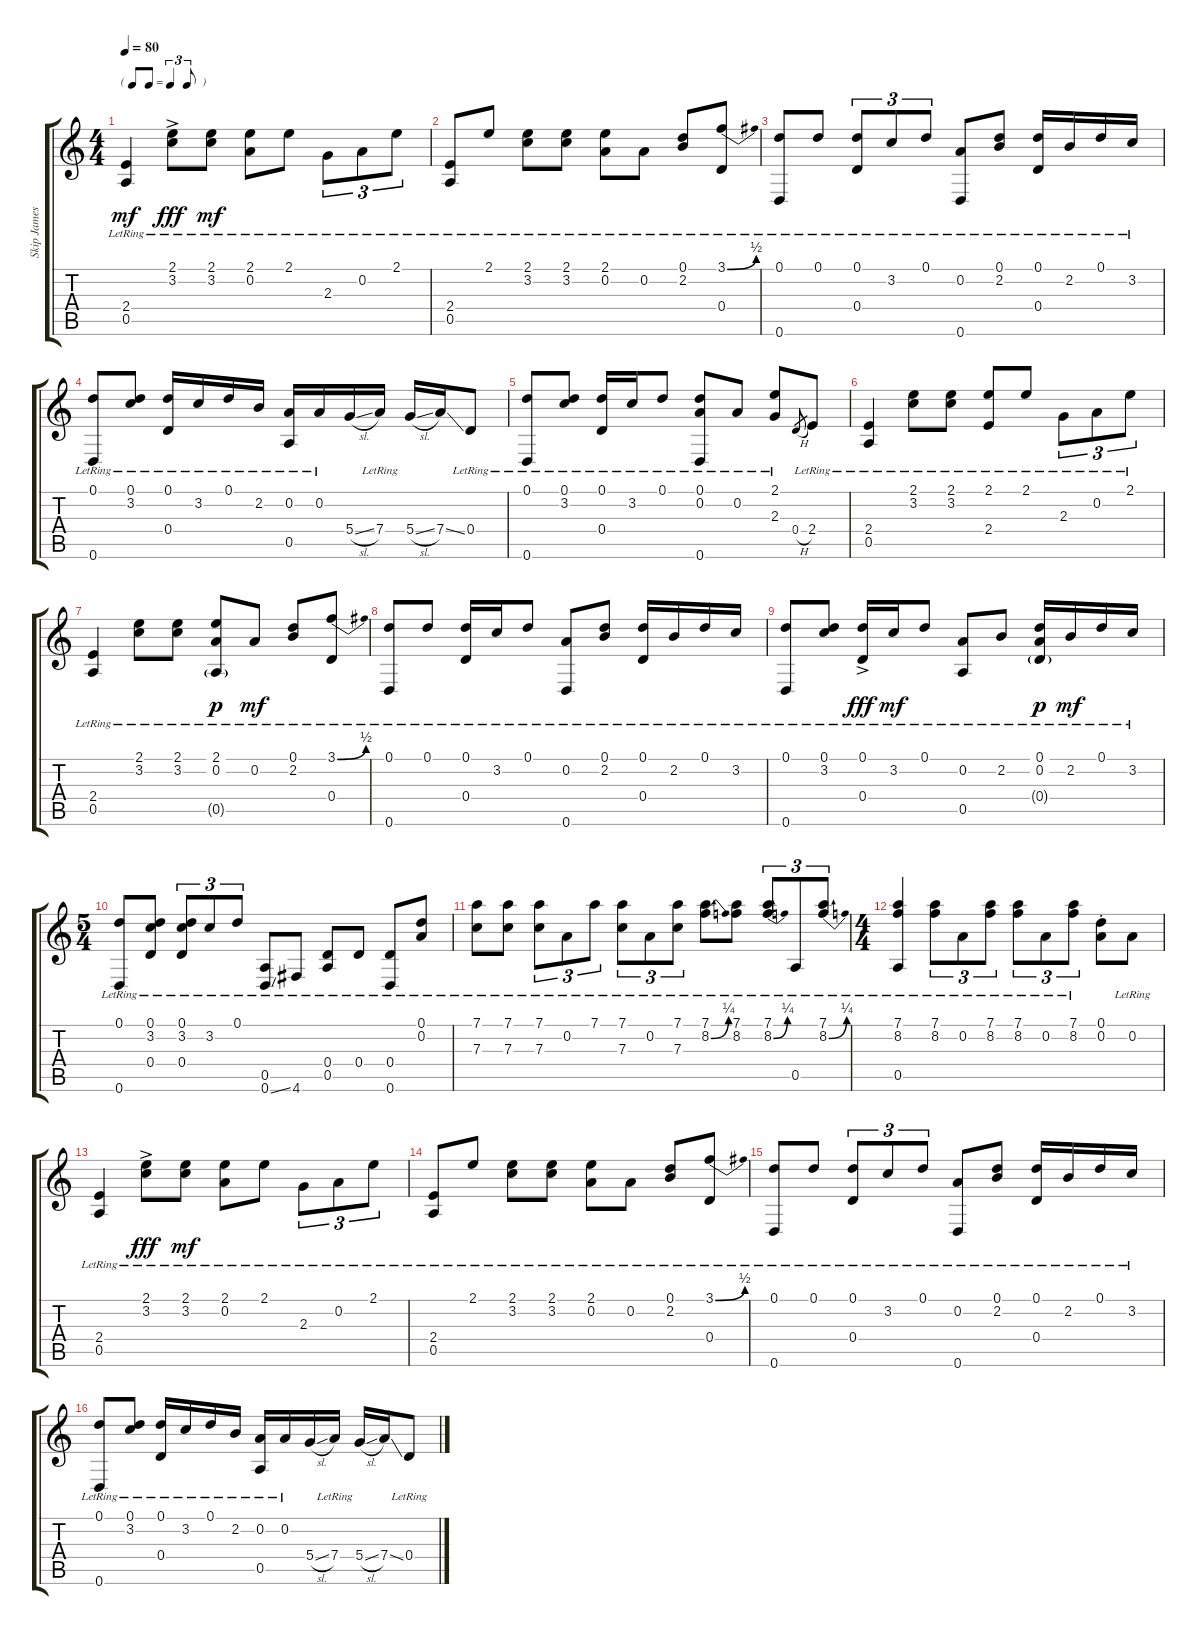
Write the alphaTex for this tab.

\track ("Skip James" "Skip James") {instrument acousticguitarsteel}
\staff {score tabs}
\tuning (D4 A3 F3 D3 A2 D2) {hide}
\ts (4 4)
\tf triplet8th
\tempo 80
\clef g2
\ks c
(2.4{lr} 0.5{lr}).4{dy mf} (2.1{ac lr} 3.2{ac lr}).8{dy fff} (2.1{lr} 3.2{lr}).8{dy mf} (2.1{lr} 0.2{lr}).8 2.1{lr}.8 2.3{lr}.8{tu (3 2)} 0.2{lr}.8{tu (3 2)} 2.1{lr}.8{tu (3 2)} |
(2.4{lr} 0.5{lr}).8 2.1{lr}.8 (2.1{lr} 3.2{lr}).8 (2.1{lr} 3.2{lr}).8 (2.1{lr} 0.2{lr}).8 0.2{lr}.8 (0.1{lr} 2.2{lr}).8 (3.1{be (bend 0 0 60 2)} 0.4{lr}).8 |
(0.1{lr} 0.6{lr}).8 0.1{lr}.8 (0.1{lr} 0.4{lr}).8{tu (3 2)} 3.2{lr}.8{tu (3 2)} 0.1{lr}.8{tu (3 2)} (0.2{lr} 0.6{lr}).8 (0.1{lr} 2.2{lr}).8 (0.1{lr} 0.4{lr}).16 2.2{lr}.16 0.1{lr}.16 3.2{lr}.16 |
(0.1{lr} 0.6{lr}).8 (0.1{lr} 3.2{lr}).8 (0.1{lr} 0.4{lr}).16 3.2{lr}.16 0.1{lr}.16 2.2{lr}.16 (0.2{lr} 0.5{lr}).16 0.2{lr}.16 5.4{sl}.16 7.4{lr}.16 5.4{sl}.16 7.4{ss}.16 0.4{lr}.8 |
(0.1{lr} 0.6{lr}).8 (0.1{lr} 3.2{lr}).8 (0.1{lr} 0.4{lr}).16 3.2{lr}.16 0.1{lr}.8 (0.1{lr} 0.2{lr} 0.6{lr}).8 0.2{lr}.8 (2.1{lr} 2.3{lr}).8 0.4{h}.8{gr} 2.4{lr}.8 |
(2.4{lr} 0.5{lr}).4 (2.1{lr} 3.2{lr}).8 (2.1{lr} 3.2{lr}).8 (2.1{lr} 2.4{lr}).8 2.1{lr}.8 2.3{lr}.8{tu (3 2)} 0.2{lr}.8{tu (3 2)} 2.1{lr}.8{tu (3 2)} |
(2.4{lr} 0.5{lr}).4 (2.1{lr} 3.2{lr}).8 (2.1{lr} 3.2{lr}).8 (2.1{lr} 0.2{lr} 0.5{g lr}).8{dy p} 0.2{lr}.8{dy mf} (0.1{lr} 2.2{lr}).8 (3.1{be (bend 0 0 60 2)} 0.4{lr}).8 |
(0.1{lr} 0.6{lr}).8 0.1{lr}.8 (0.1{lr} 0.4{lr}).16 3.2{lr}.16 0.1{lr}.8 (0.2{lr} 0.6{lr}).8 (0.1{lr} 2.2{lr}).8 (0.1{lr} 0.4{lr}).16 2.2{lr}.16 0.1{lr}.16 3.2{lr}.16 |
\section ("" "")
(0.1{lr} 0.6{lr}).8 (0.1{lr} 3.2{lr}).8 (0.1{ac lr} 0.4{ac lr}).16{dy fff} 3.2{lr}.16{dy mf} 0.1{lr}.8 (0.2{lr} 0.5{lr}).8 2.2{lr}.8 (0.1{lr} 0.2{lr} 0.4{g lr}).16{dy p} 2.2{lr}.16{dy mf} 0.1{lr}.16 3.2{lr}.16 |
\ts (5 4)
(0.1{lr} 0.6{lr}).8 (0.1{lr} 3.2{lr} 0.4{lr}).8 (0.1{lr} 3.2{lr} 0.4{lr}).8{tu (3 2)} 3.2{lr}.8{tu (3 2)} 0.1{lr}.8{tu (3 2)} (0.5{lr} 0.6{ss}).8 4.6{lr}.8 (0.4{lr} 0.5{lr}).8 0.4{lr}.8 (0.4{lr} 0.6{lr}).8 (0.1{lr} 0.2{lr}).8 |
\section ("" "")
(7.1{lr} 7.3{lr}).8 (7.1{lr} 7.3{lr}).8 (7.1{lr} 7.3{lr}).8{tu (3 2)} 0.2{lr}.8{tu (3 2)} 7.1{lr}.8{tu (3 2)} (7.1{lr} 7.3{lr}).8{tu (3 2)} 0.2{lr}.8{tu (3 2)} (7.1{lr} 7.3{lr}).8{tu (3 2)} (7.1{lr} 8.2{be (bend 0 0 60 1)}).8 (7.1{lr} 8.2{lr}).8 (7.1{lr} 8.2{be (bend 0 0 60 1)}).8{tu (3 2)} 0.5{lr}.8{tu (3 2)} (7.1{lr} 8.2{be (bend 0 0 60 1)}).8{tu (3 2)} |
\ts (4 4)
(7.1{lr} 8.2{lr} 0.5{lr}).4 (7.1{lr} 8.2{lr}).8{tu (3 2)} 0.2{lr}.8{tu (3 2)} (7.1{lr} 8.2{lr}).8{tu (3 2)} (7.1{lr} 8.2{lr}).8{tu (3 2)} 0.2{lr}.8{tu (3 2)} (7.1{lr} 8.2{lr}).8{tu (3 2)} (0.1{st} 0.2{st}).8 0.2{lr}.8 |
(2.4{lr} 0.5{lr}).4 (2.1{ac lr} 3.2{ac lr}).8{dy fff} (2.1{lr} 3.2{lr}).8{dy mf} (2.1{lr} 0.2{lr}).8 2.1{lr}.8 2.3{lr}.8{tu (3 2)} 0.2{lr}.8{tu (3 2)} 2.1{lr}.8{tu (3 2)} |
(2.4{lr} 0.5{lr}).8 2.1{lr}.8 (2.1{lr} 3.2{lr}).8 (2.1{lr} 3.2{lr}).8 (2.1{lr} 0.2{lr}).8 0.2{lr}.8 (0.1{lr} 2.2{lr}).8 (3.1{be (bend 0 0 60 2)} 0.4{lr}).8 |
(0.1{lr} 0.6{lr}).8 0.1{lr}.8 (0.1{lr} 0.4{lr}).8{tu (3 2)} 3.2{lr}.8{tu (3 2)} 0.1{lr}.8{tu (3 2)} (0.2{lr} 0.6{lr}).8 (0.1{lr} 2.2{lr}).8 (0.1{lr} 0.4{lr}).16 2.2{lr}.16 0.1{lr}.16 3.2{lr}.16 |
(0.1{lr} 0.6{lr}).8 (0.1{lr} 3.2{lr}).8 (0.1{lr} 0.4{lr}).16 3.2{lr}.16 0.1{lr}.16 2.2{lr}.16 (0.2{lr} 0.5{lr}).16 0.2{lr}.16 5.4{sl}.16 7.4{lr}.16 5.4{sl}.16 7.4{ss}.16 0.4{lr}.8
